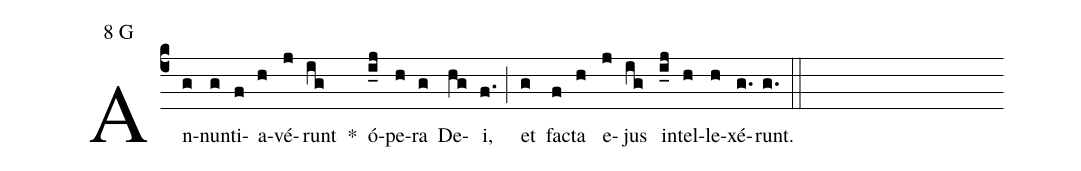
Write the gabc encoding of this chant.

mode:8 G;
%%
(c4) An(g)nun(g)ti(f)a(h)vé(j)runt(ig) *() ó(i_j)pe(h)ra(g) De(hg)i,(f.) (;) et(g) fa(f)cta(h) e(j)jus(ig) in(i_j)tel(h)le(h)xé(g.)runt.(g.)  (::)
